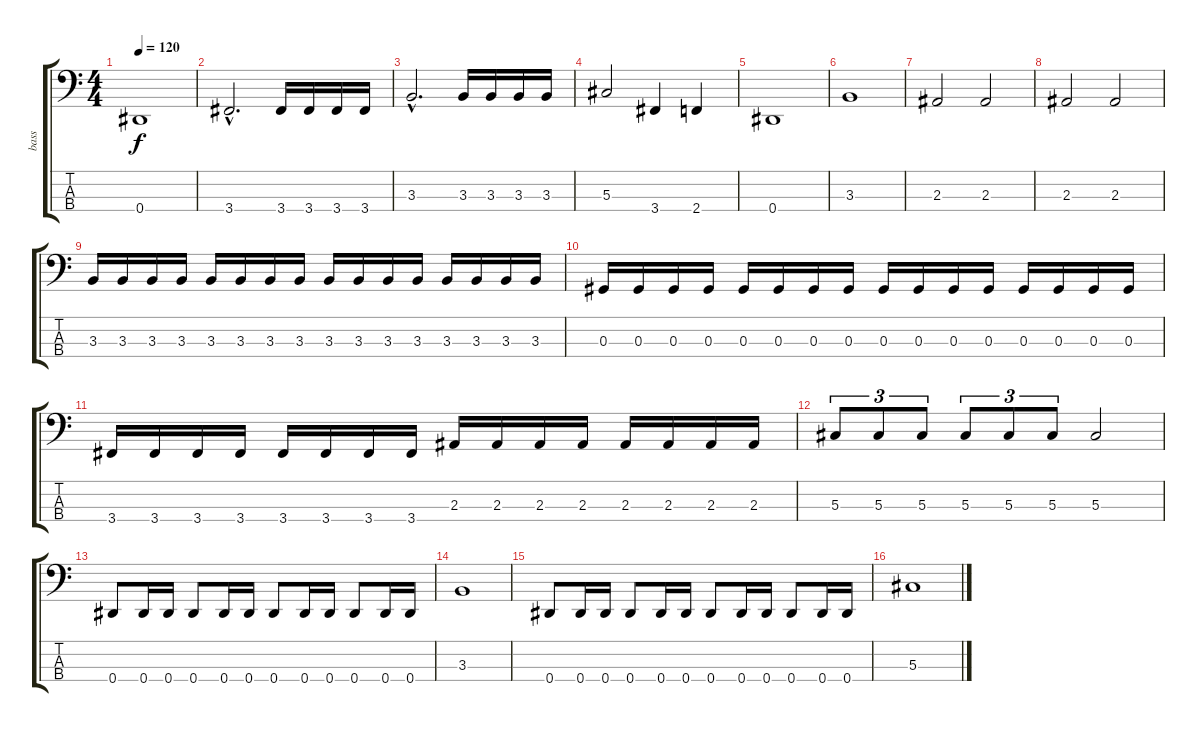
\track ("bass" "bass") {instrument electricbasspick}
\staff {score tabs}
\tuning (Gb2 Db2 Ab1 Eb1) {hide}
\ts (4 4)
\tempo 120
\clef f4
\ks c
0.4.1{dy f} |
3.4{hac}.2{d} 3.4.16 3.4.16 3.4.16 3.4.16 |
3.3{hac}.2{d} 3.3.16 3.3.16 3.3.16 3.3.16 |
5.3.2 3.4.4 2.4.4 |
0.4.1 |
3.3.1 |
2.3.2 2.3.2 |
2.3.2 2.3.2 |
3.3.16 3.3.16 3.3.16 3.3.16 3.3.16 3.3.16 3.3.16 3.3.16 3.3.16 3.3.16 3.3.16 3.3.16 3.3.16 3.3.16 3.3.16 3.3.16 |
0.3.16 0.3.16 0.3.16 0.3.16 0.3.16 0.3.16 0.3.16 0.3.16 0.3.16 0.3.16 0.3.16 0.3.16 0.3.16 0.3.16 0.3.16 0.3.16 |
3.4.16 3.4.16 3.4.16 3.4.16 3.4.16 3.4.16 3.4.16 3.4.16 2.3.16 2.3.16 2.3.16 2.3.16 2.3.16 2.3.16 2.3.16 2.3.16 |
5.3.8{tu (3 2)} 5.3.8{tu (3 2)} 5.3.8{tu (3 2)} 5.3.8{tu (3 2)} 5.3.8{tu (3 2)} 5.3.8{tu (3 2)} 5.3.2 |
0.4.8 0.4.16 0.4.16 0.4.8 0.4.16 0.4.16 0.4.8 0.4.16 0.4.16 0.4.8 0.4.16 0.4.16 |
3.3.1 |
0.4.8 0.4.16 0.4.16 0.4.8 0.4.16 0.4.16 0.4.8 0.4.16 0.4.16 0.4.8 0.4.16 0.4.16 |
5.3.1
